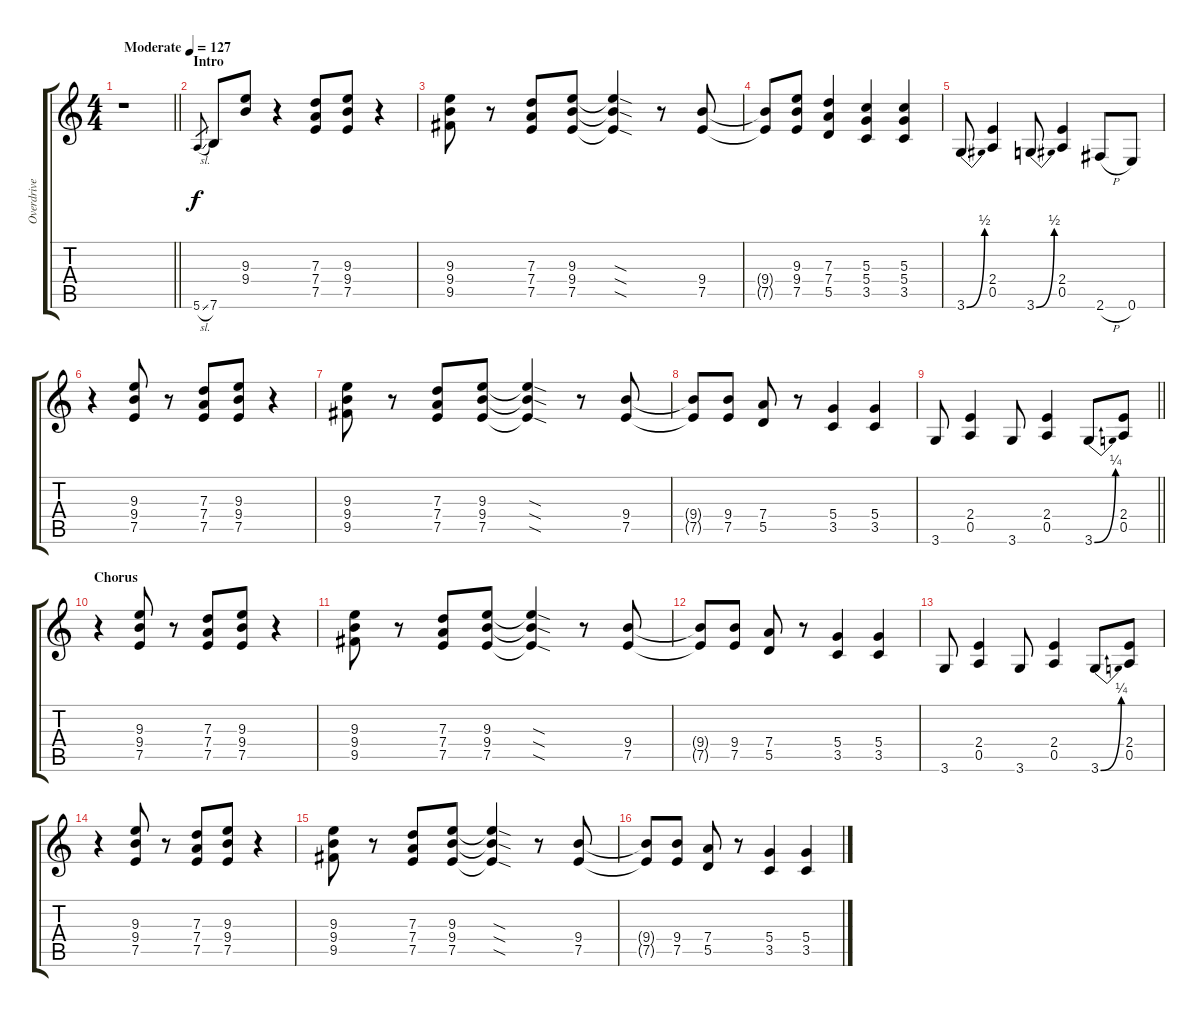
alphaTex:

\track ("Overdrive Guitar" "Overdrive ") {instrument overdrivenguitar}
\staff {score tabs}
\tuning (E4 B3 G3 D3 A2 E2) {hide}
\ts (4 4)
\tempo (127 "Moderate")
\clef g2
\barLineRight lightlight
\ks c
r.1{dy f instrument overdrivenguitar} |
\section ("" "Intro")
5.6{sl}.8{gr} 7.6.8 (9.3 9.4).8 r.4 (7.3 7.4 7.5).8 (9.3 9.4 7.5).8 r.4 |
(9.3 9.4 9.5).8 r.8 (7.3 7.4 7.5).8 (9.3 9.4 7.5).8 (9.3{sod t} 9.4{sod t} 7.5{sod t}).4 r.8 (9.4 7.5).8 |
(9.4{t} 7.5{t}).8 (9.3 9.4 7.5).8 (7.3 7.4 5.5).4 (5.3 5.4 3.5).4 (5.3 5.4 3.5).4 |
3.6{be (bend 0 0 60 2)}.8 (2.4 0.5).4 3.6{be (bend 0 0 60 2)}.8 (2.4 0.5).4 2.6{h}.8 0.6.8 |
r.4 (9.3 9.4 7.5).8 r.8 (7.3 7.4 7.5).8 (9.3 9.4 7.5).8 r.4 |
(9.3 9.4 9.5).8 r.8 (7.3 7.4 7.5).8 (9.3 9.4 7.5).8 (9.3{sod t} 9.4{sod t} 7.5{sod t}).4 r.8 (9.4 7.5).8 |
(9.4{t} 7.5{t}).8 (9.4 7.5).8 (7.4 5.5).8 r.8 (5.4 3.5).4 (5.4 3.5).4 |
\barLineRight lightlight
3.6.8 (2.4 0.5).4 3.6.8 (2.4 0.5).4 3.6{be (bend 0 0 60 1)}.8 (2.4 0.5).8 |
\section ("" "Chorus")
r.4 (9.3 9.4 7.5).8 r.8 (7.3 7.4 7.5).8 (9.3 9.4 7.5).8 r.4 |
(9.3 9.4 9.5).8 r.8 (7.3 7.4 7.5).8 (9.3 9.4 7.5).8 (9.3{sod t} 9.4{sod t} 7.5{sod t}).4 r.8 (9.4 7.5).8 |
(9.4{t} 7.5{t}).8 (9.4 7.5).8 (7.4 5.5).8 r.8 (5.4 3.5).4 (5.4 3.5).4 |
3.6.8 (2.4 0.5).4 3.6.8 (2.4 0.5).4 3.6{be (bend 0 0 60 1)}.8 (2.4 0.5).8 |
r.4 (9.3 9.4 7.5).8 r.8 (7.3 7.4 7.5).8 (9.3 9.4 7.5).8 r.4 |
(9.3 9.4 9.5).8 r.8 (7.3 7.4 7.5).8 (9.3 9.4 7.5).8 (9.3{sod t} 9.4{sod t} 7.5{sod t}).4 r.8 (9.4 7.5).8 |
(9.4{t} 7.5{t}).8 (9.4 7.5).8 (7.4 5.5).8 r.8 (5.4 3.5).4 (5.4 3.5).4
